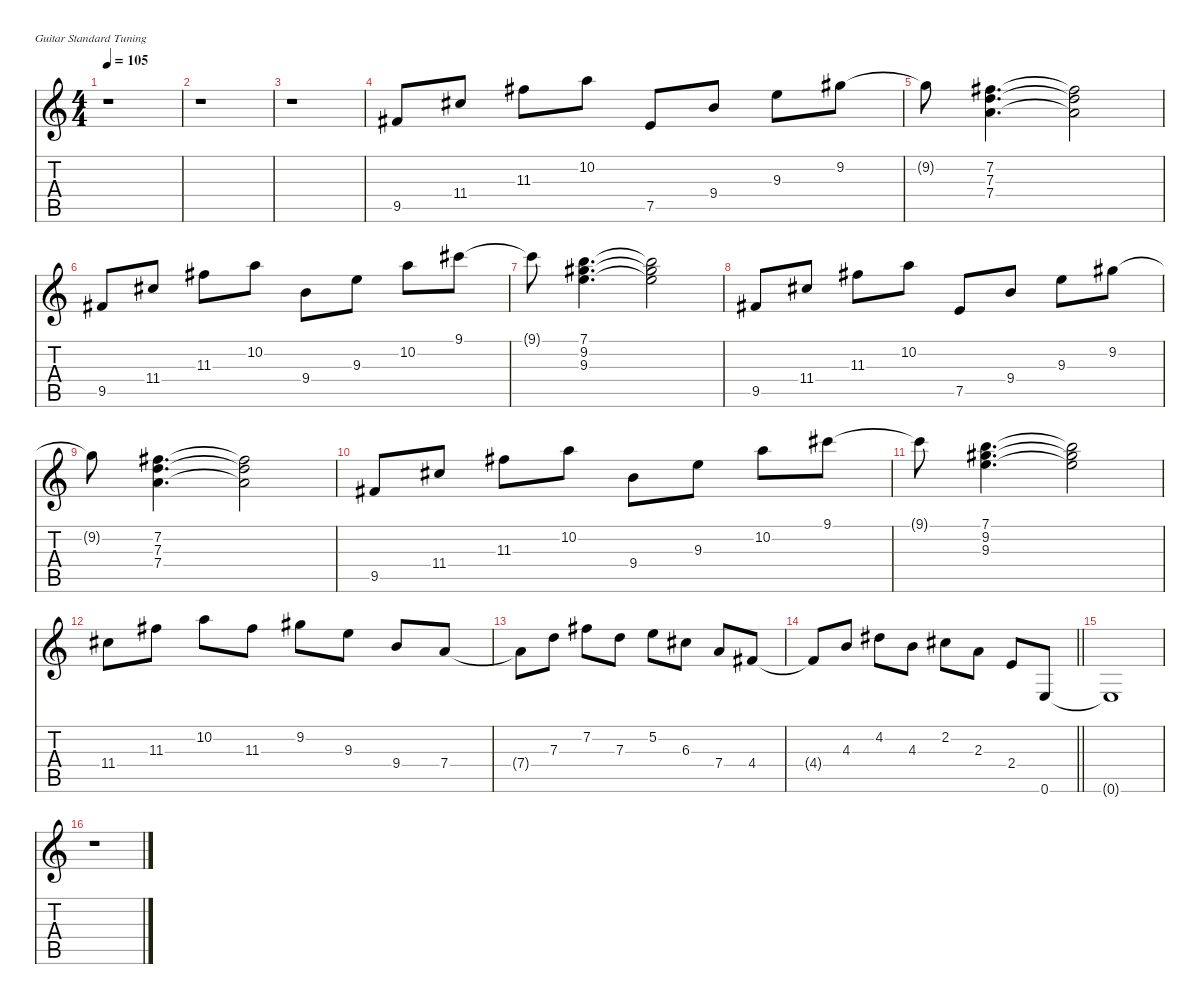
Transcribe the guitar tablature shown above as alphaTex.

\defaultSystemsLayout 4
\hideDynamics
\bracketExtendMode nobrackets
\singleTrackTrackNamePolicy hidden
\multiTrackTrackNamePolicy hidden
\otherSystemsTrackNameOrientation horizontal
\track ("Page (Solo and Fills)" "od.guit.") {defaultSystemsLayout 8 instrument overdrivenguitar}
\staff {score tabs}
\tuning (E4 B3 G3 D3 A2 E2)
\ts (4 4)
\tempo 105
\clef g2
\ks c
r.1{dy f beam Down} |
r.1{beam Down} |
r.1{beam Down} |
9.5{acc #}.8{beam Up} 11.4{acc #}.8{beam Up} 11.3{acc #}.8{beam Down} 10.2.8{beam Down} 7.5.8{beam Up} 9.4.8{beam Up} 9.3.8{beam Down} 9.2{acc #}.8{beam Down} |
9.2{t acc #}.8{beam Down} (7.2{acc #} 7.3 7.4).4{d beam Down} (7.2{t acc #} 7.3{t} 7.4{t}).2{beam Down} |
9.5{acc #}.8{beam Up} 11.4{acc #}.8{beam Up} 11.3{acc #}.8{beam Down} 10.2.8{beam Down} 9.4.8{beam Down} 9.3.8{beam Down} 10.2.8{beam Down} 9.1{acc #}.8{beam Down} |
9.1{t acc #}.8{beam Down} (7.1 9.2{acc #} 9.3).4{d beam Down} (7.1{t} 9.2{t acc #} 9.3{t}).2{beam Down} |
9.5{acc #}.8{beam Up} 11.4{acc #}.8{beam Up} 11.3{acc #}.8{beam Down} 10.2.8{beam Down} 7.5.8{beam Up} 9.4.8{beam Up} 9.3.8{beam Down} 9.2{acc #}.8{beam Down} |
9.2{t acc #}.8{beam Down} (7.2{acc #} 7.3 7.4).4{d beam Down} (7.2{t acc #} 7.3{t} 7.4{t}).2{beam Down} |
9.5{acc #}.8{beam Up} 11.4{acc #}.8{beam Up} 11.3{acc #}.8{beam Down} 10.2.8{beam Down} 9.4.8{beam Down} 9.3.8{beam Down} 10.2.8{beam Down} 9.1{acc #}.8{beam Down} |
9.1{t acc #}.8{beam Down} (7.1 9.2{acc #} 9.3).4{d beam Down} (7.1{t} 9.2{t acc #} 9.3{t}).2{beam Down} |
11.4{acc #}.8{beam Down} 11.3{acc #}.8{beam Down} 10.2.8{beam Down} 11.3{acc #}.8{beam Down} 9.2{acc #}.8{beam Down} 9.3.8{beam Down} 9.4.8{beam Up} 7.4.8{beam Up} |
7.4{t}.8{beam Down} 7.3.8{beam Down} 7.2{acc #}.8{beam Down} 7.3.8{beam Down} 5.2.8{beam Down} 6.3{acc #}.8{beam Down} 7.4.8{beam Up} 4.4{acc #}.8{beam Up} |
\barLineRight lightlight
4.4{t acc #}.8{beam Up} 4.3.8{beam Up} 4.2{acc #}.8{beam Down} 4.3.8{beam Down} 2.2{acc #}.8{beam Down} 2.3.8{beam Down} 2.4.8{beam Up} 0.6.8{beam Up} |
0.6{t}.1{beam Up} |
r.1{beam Down}
